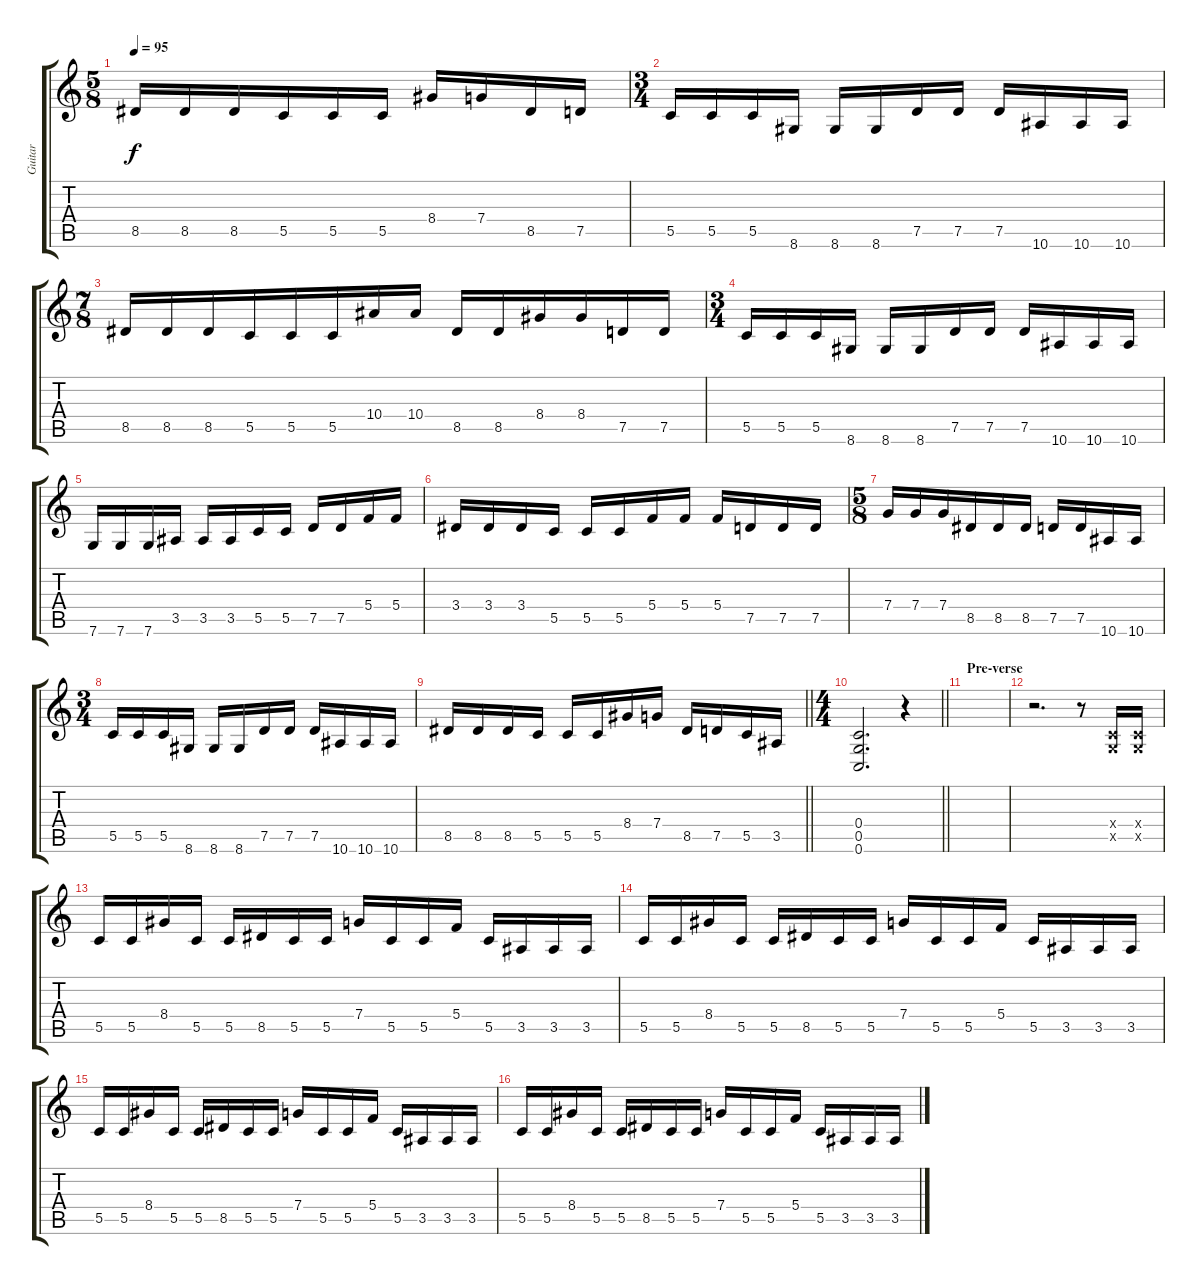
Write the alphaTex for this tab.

\track ("Guitar" "Guitar") {instrument distortionguitar}
\staff {score tabs}
\tuning (D4 A3 F3 C3 G2 C2) {hide}
\ts (5 8)
\tempo 95
\clef g2
\ks c
8.5.16{dy f} 8.5.16 8.5.16 5.5.16 5.5.16 5.5.16 8.4.16 7.4.16 8.5.16 7.5.16 |
\ts (3 4)
5.5.16 5.5.16 5.5.16 8.6.16 8.6.16 8.6.16 7.5.16 7.5.16 7.5.16 10.6.16 10.6.16 10.6.16 |
\ts (7 8)
8.5.16 8.5.16 8.5.16 5.5.16 5.5.16 5.5.16 10.4.16 10.4.16 8.5.16 8.5.16 8.4.16 8.4.16 7.5.16 7.5.16 |
\ts (3 4)
5.5.16 5.5.16 5.5.16 8.6.16 8.6.16 8.6.16 7.5.16 7.5.16 7.5.16 10.6.16 10.6.16 10.6.16 |
7.6.16 7.6.16 7.6.16 3.5.16 3.5.16 3.5.16 5.5.16 5.5.16 7.5.16 7.5.16 5.4.16 5.4.16 |
3.4.16 3.4.16 3.4.16 5.5.16 5.5.16 5.5.16 5.4.16 5.4.16 5.4.16 7.5.16 7.5.16 7.5.16 |
\ts (5 8)
7.4.16 7.4.16 7.4.16 8.5.16 8.5.16 8.5.16 7.5.16 7.5.16 10.6.16 10.6.16 |
\ts (3 4)
5.5.16 5.5.16 5.5.16 8.6.16 8.6.16 8.6.16 7.5.16 7.5.16 7.5.16 10.6.16 10.6.16 10.6.16 |
\barLineRight lightlight
8.5.16 8.5.16 8.5.16 5.5.16 5.5.16 5.5.16 8.4.16 7.4.16 8.5.16 7.5.16 5.5.16 3.5.16 |
\ts (4 4)
\barLineRight lightlight
(0.4 0.5 0.6).2{d} r.4 |
\section ("" "Pre-verse")
|
r.2{d} r.8 (0.4{x} 0.5{x}).16 (0.4{x} 0.5{x}).16 |
5.5.16 5.5.16 8.4.16 5.5.16 5.5.16 8.5.16 5.5.16 5.5.16 7.4.16 5.5.16 5.5.16 5.4.16 5.5.16 3.5.16 3.5.16 3.5.16 |
5.5.16 5.5.16 8.4.16 5.5.16 5.5.16 8.5.16 5.5.16 5.5.16 7.4.16 5.5.16 5.5.16 5.4.16 5.5.16 3.5.16 3.5.16 3.5.16 |
5.5.16 5.5.16 8.4.16 5.5.16 5.5.16 8.5.16 5.5.16 5.5.16 7.4.16 5.5.16 5.5.16 5.4.16 5.5.16 3.5.16 3.5.16 3.5.16 |
5.5.16 5.5.16 8.4.16 5.5.16 5.5.16 8.5.16 5.5.16 5.5.16 7.4.16 5.5.16 5.5.16 5.4.16 5.5.16 3.5.16 3.5.16 3.5.16
